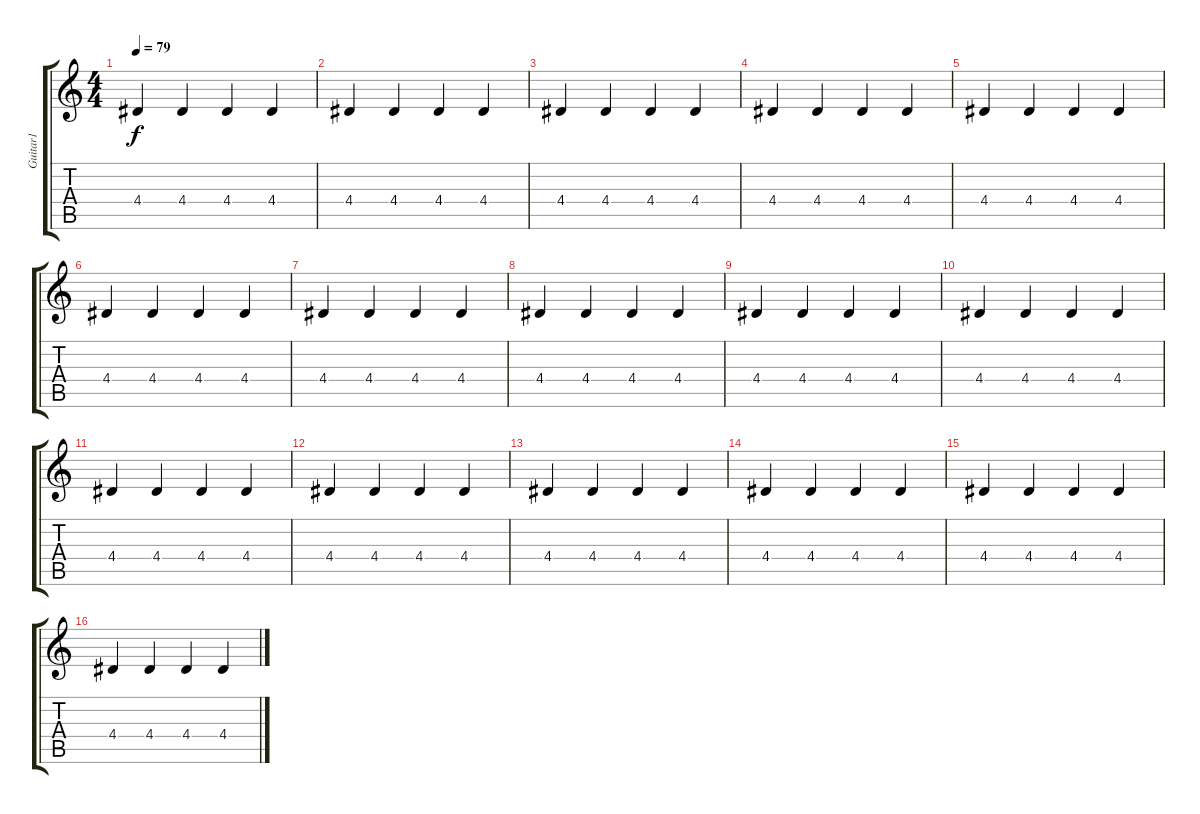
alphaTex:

\track ("Guitar1" "Guitar1") {instrument distortionguitar}
\staff {score tabs}
\tuning (Db4 Ab3 E3 B2 Gb2 Db2) {hide}
\ts (4 4)
\tempo 79
\clef g2
\ks c
4.4.4{dy f instrument distortionguitar} 4.4.4 4.4.4 4.4.4 |
4.4.4 4.4.4 4.4.4 4.4.4 |
4.4.4 4.4.4 4.4.4 4.4.4 |
4.4.4 4.4.4 4.4.4 4.4.4 |
4.4.4 4.4.4 4.4.4 4.4.4 |
4.4.4 4.4.4 4.4.4 4.4.4 |
4.4.4 4.4.4 4.4.4 4.4.4 |
4.4.4 4.4.4 4.4.4 4.4.4 |
4.4.4 4.4.4 4.4.4 4.4.4 |
4.4.4 4.4.4 4.4.4 4.4.4 |
4.4.4 4.4.4 4.4.4 4.4.4 |
4.4.4 4.4.4 4.4.4 4.4.4 |
4.4.4 4.4.4 4.4.4 4.4.4 |
4.4.4 4.4.4 4.4.4 4.4.4 |
4.4.4 4.4.4 4.4.4 4.4.4 |
4.4.4 4.4.4 4.4.4 4.4.4
